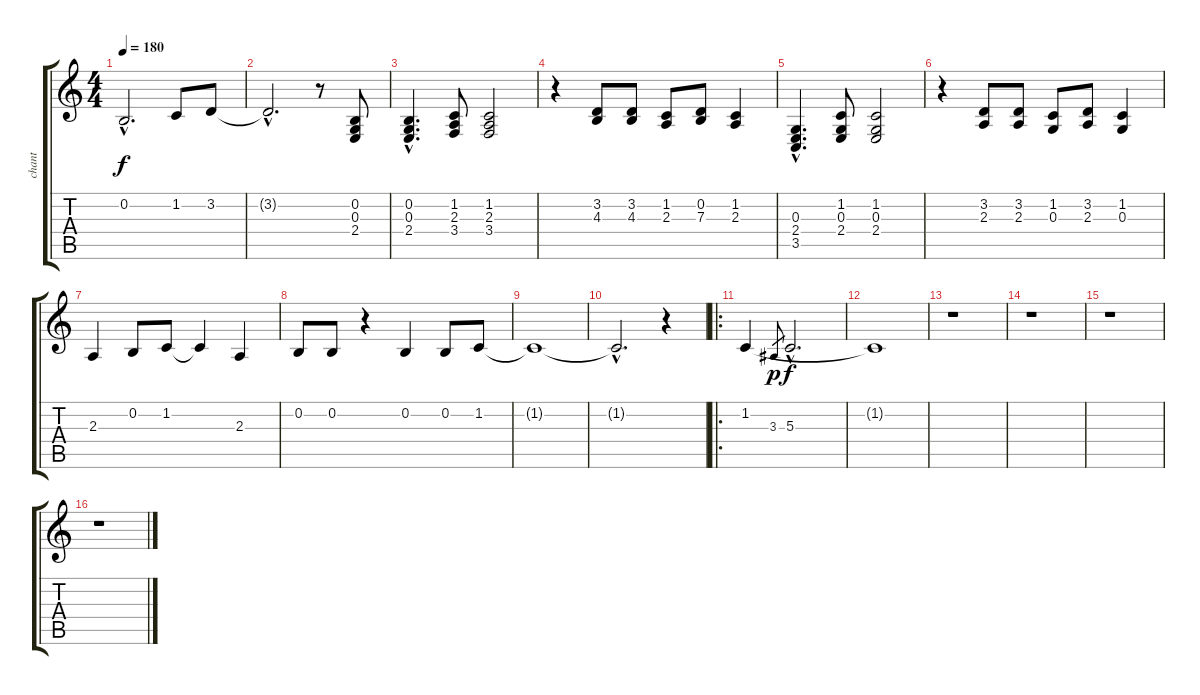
\track ("chant" "chant") {instrument lead6voice}
\staff {score tabs}
\tuning (E4 B3 G3 D3 A2 E2) {hide}
\ts (4 4)
\tempo 180
\clef g2
\ks c
0.2{hac}.2{d dy f} 1.2.8 3.2.8 |
3.2{hac t}.2{d} r.8 (0.2 0.3 2.4).8 |
(0.2{hac} 0.3{hac} 2.4{hac}).4{d} (1.2 2.3 3.4).8 (1.2 2.3 3.4).2 |
r.4 (3.2 4.3).8 (3.2 4.3).8 (1.2 2.3).8 (0.2 7.3).8 (1.2 2.3).4 |
(0.3{hac} 2.4{hac} 3.5{hac}).4{d} (1.2 0.3 2.4).8 (1.2 0.3 2.4).2 |
r.4 (3.2 2.3).8 (3.2 2.3).8 (1.2 0.3).8 (3.2 2.3).8 (1.2 0.3).4 |
2.3.4 0.2.8 1.2.8 1.2{t}.4 2.3.4 |
0.2.8 0.2.8 r.4 0.2.4 0.2.8 1.2.8 |
1.2{t}.1 |
1.2{hac t}.2{d} r.4 |
\ro
1.2.4 3.3.8{gr dy p} 5.3{hac}.2{d dy f} |
1.2{t}.1 |
r.1 |
r.1 |
r.1 |
r.1
